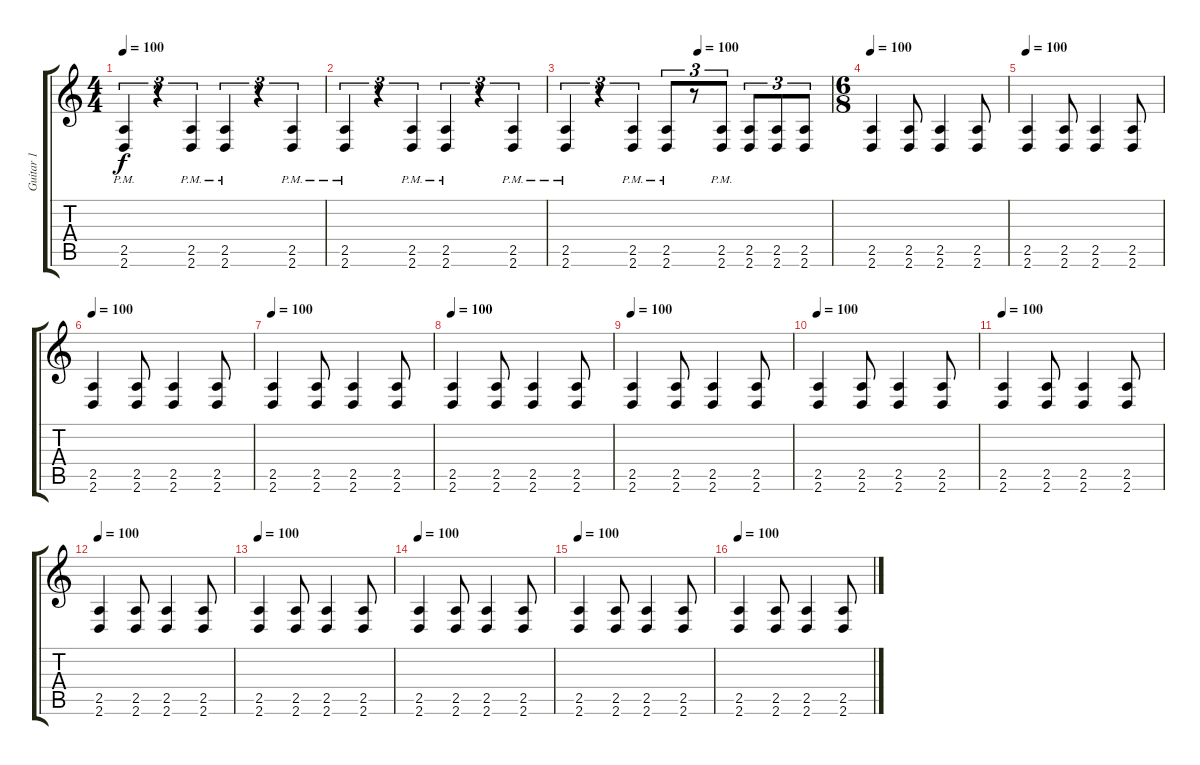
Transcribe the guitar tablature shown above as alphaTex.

\track ("Guitar 1" "Guitar 1") {instrument distortionguitar}
\staff {score tabs}
\tuning (D4 A3 F3 C3 G2 C2) {hide}
\ts (4 4)
\tempo 100
\clef g2
\ks c
(2.5{pm} 2.6{pm}).4{tu (3 2) dy f} r.4{tu (3 2)} (2.5{pm} 2.6).4{tu (3 2)} (2.5{pm} 2.6{pm}).4{tu (3 2)} r.4{tu (3 2)} (2.5{pm} 2.6{pm}).4{tu (3 2)} |
(2.5{pm} 2.6{pm}).4{tu (3 2)} r.4{tu (3 2)} (2.5{pm} 2.6).4{tu (3 2)} (2.5{pm} 2.6{pm}).4{tu (3 2)} r.4{tu (3 2)} (2.5{pm} 2.6{pm}).4{tu (3 2)} |
\tempo (100 0.5)
(2.5{pm} 2.6{pm}).4{tu (3 2)} r.4{tu (3 2)} (2.5{pm} 2.6).4{tu (3 2)} (2.5{pm} 2.6{pm}).8{tu (3 2)} r.8{tu (3 2)} (2.5{pm} 2.6{pm}).8{tu (3 2)} (2.5 2.6).8{tu (3 2)} (2.5 2.6).8{tu (3 2)} (2.5 2.6).8{tu (3 2)} |
\ts (6 8)
\tempo 100
(2.5 2.6).4 (2.5 2.6).8 (2.5 2.6).4 (2.5 2.6).8 |
\tempo 100
(2.5 2.6).4 (2.5 2.6).8 (2.5 2.6).4 (2.5 2.6).8 |
\tempo 100
(2.5 2.6).4 (2.5 2.6).8 (2.5 2.6).4 (2.5 2.6).8 |
\tempo 100
(2.5 2.6).4 (2.5 2.6).8 (2.5 2.6).4 (2.5 2.6).8 |
\tempo 100
(2.5 2.6).4 (2.5 2.6).8 (2.5 2.6).4 (2.5 2.6).8 |
\tempo 100
(2.5 2.6).4 (2.5 2.6).8 (2.5 2.6).4 (2.5 2.6).8 |
\tempo 100
(2.5 2.6).4 (2.5 2.6).8 (2.5 2.6).4 (2.5 2.6).8 |
\tempo 100
(2.5 2.6).4 (2.5 2.6).8 (2.5 2.6).4 (2.5 2.6).8 |
\tempo 100
(2.5 2.6).4 (2.5 2.6).8 (2.5 2.6).4 (2.5 2.6).8 |
\tempo 100
(2.5 2.6).4 (2.5 2.6).8 (2.5 2.6).4 (2.5 2.6).8 |
\tempo 100
(2.5 2.6).4 (2.5 2.6).8 (2.5 2.6).4 (2.5 2.6).8 |
\tempo 100
(2.5 2.6).4 (2.5 2.6).8 (2.5 2.6).4 (2.5 2.6).8 |
\tempo 100
(2.5 2.6).4 (2.5 2.6).8 (2.5 2.6).4 (2.5 2.6).8
